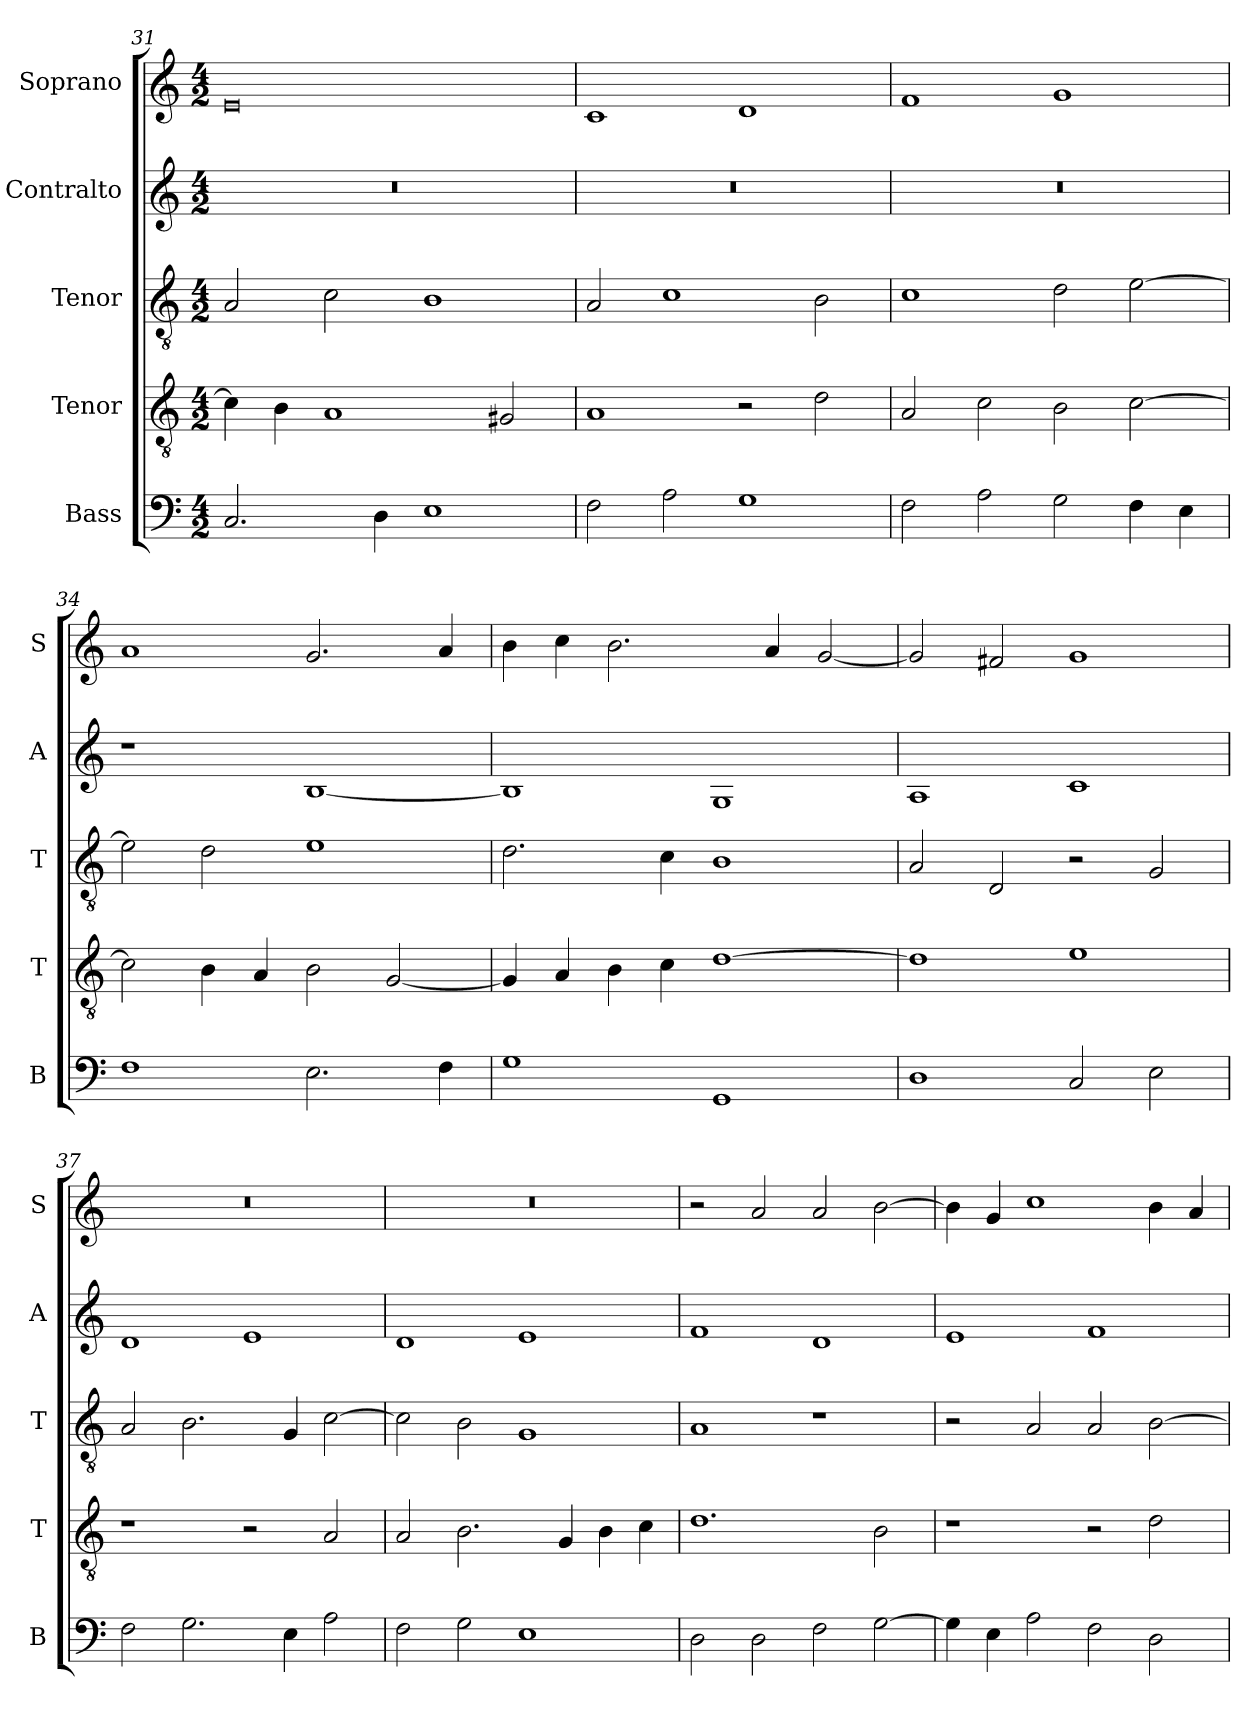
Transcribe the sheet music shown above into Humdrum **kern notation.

**kern	**kern	**kern	**kern	**kern
*part5	*part4	*part3	*part2	*part1
*staff5	*staff4	*staff3	*staff2	*staff1
*I"Bass	*I"Tenor	*I"Tenor	*I"Contralto	*I"Soprano
*I'B	*I'T	*I'T	*I'A	*I'S
*clefF4	*clefGv2	*clefGv2	*clefG2	*clefG2
*k[]	*k[]	*k[]	*k[]	*k[]
*E:phr	*E:phr	*E:phr	*E:phr	*E:phr
*M4/2	*M4/2	*M4/2	*M4/2	*M4/2
=31	=31	=31	=31	=31
2.C	4c]	2A	0r	0e
.	4B	.	.	.
.	1A	2c	.	.
4D	.	.	.	.
1E	.	1B	.	.
.	2G#X	.	.	.
=32	=32	=32	=32	=32
2F	1A	2A	0r	1c
2A	.	1c	.	.
1G	2r	.	.	1d
.	2d	2B	.	.
=33	=33	=33	=33	=33
2F	2A	1c	0r	1f
2A	2c	.	.	.
2G	2B	2d	.	1g
4F	[2c	[2e	.	.
4E	.	.	.	.
=34	=34	=34	=34	=34
1F	2c]	2e]	1r	1a
.	4B	2d	.	.
.	4A	.	.	.
2.E	2B	1e	[1B	2.g
.	[2G	.	.	.
4F	.	.	.	4a
=35	=35	=35	=35	=35
1G	4G]	2.d	1B]	4b
.	4A	.	.	4cc
.	4B	.	.	2.b
.	4c	4c	.	.
1GG	[1d	1B	1G	.
.	.	.	.	4a
.	.	.	.	[2g
=36	=36	=36	=36	=36
1D	1d]	2A	1A	2g]
.	.	2D	.	2f#X
2C	1e	2r	1c	1g
2E	.	2G	.	.
=37	=37	=37	=37	=37
2F	1r	2A	1d	0r
2.G	.	2.B	.	.
.	2r	.	1e	.
4E	.	4G	.	.
2A	2A	[2c	.	.
=38	=38	=38	=38	=38
2F	2A	2c]	1d	0r
2G	2.B	2B	.	.
1E	.	1G	1e	.
.	4G	.	.	.
.	4B	.	.	.
.	4c	.	.	.
=39	=39	=39	=39	=39
2D	1.d	1A	1f	2r
2D	.	.	.	2a
2F	.	1r	1d	2a
[2G	2B	.	.	[2b
=40	=40	=40	=40	=40
4G]	1r	2r	1e	4b]
4E	.	.	.	4g
2A	.	2A	.	1cc
2F	2r	2A	1f	.
2D	2d	[2B	.	4b
.	.	.	.	4a
=	=	=	=	=
*-	*-	*-	*-	*-
